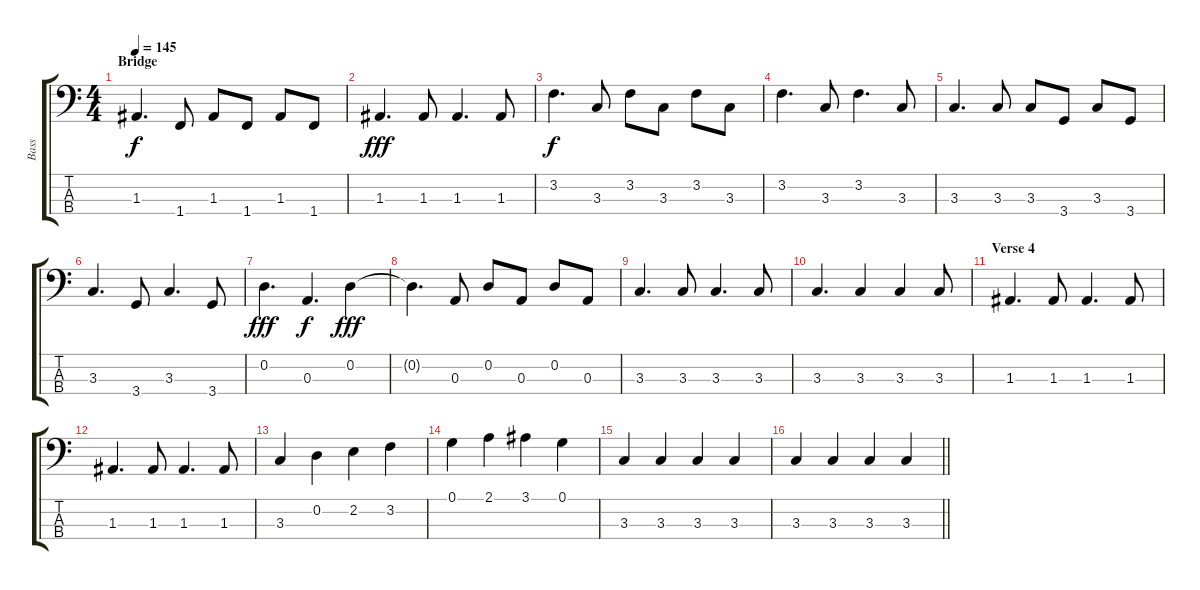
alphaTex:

\track ("Bass" "Bass") {instrument electricbasspick}
\staff {score tabs}
\tuning (G2 D2 A1 E1) {hide}
\ts (4 4)
\section ("" "Bridge")
\tempo 145
\clef f4
\ks c
1.3.4{d dy f} 1.4.8 1.3.8 1.4.8 1.3.8 1.4.8 |
1.3.4{d dy fff} 1.3.8 1.3.4{d} 1.3.8 |
3.2.4{d dy f} 3.3.8 3.2.8 3.3.8 3.2.8 3.3.8 |
3.2.4{d} 3.3.8 3.2.4{d} 3.3.8 |
3.3.4{d} 3.3.8 3.3.8 3.4.8 3.3.8 3.4.8 |
3.3.4{d} 3.4.8 3.3.4{d} 3.4.8 |
0.2.4{d dy fff} 0.3.4{d dy f} 0.2.4{dy fff} |
0.2{t}.4{d} 0.3.8 0.2.8 0.3.8 0.2.8 0.3.8 |
3.3.4{d} 3.3.8 3.3.4{d} 3.3.8 |
3.3.4{d} 3.3.4 3.3.4 3.3.8 |
\section ("" "Verse 4")
1.3.4{d} 1.3.8 1.3.4{d} 1.3.8 |
1.3.4{d} 1.3.8 1.3.4{d} 1.3.8 |
3.3.4{volume 16} 0.2.4 2.2.4 3.2.4 |
0.1.4 2.1.4 3.1.4 0.1.4 |
3.3.4{volume 13} 3.3.4 3.3.4 3.3.4 |
\barLineRight lightlight
3.3.4 3.3.4 3.3.4 3.3.4
